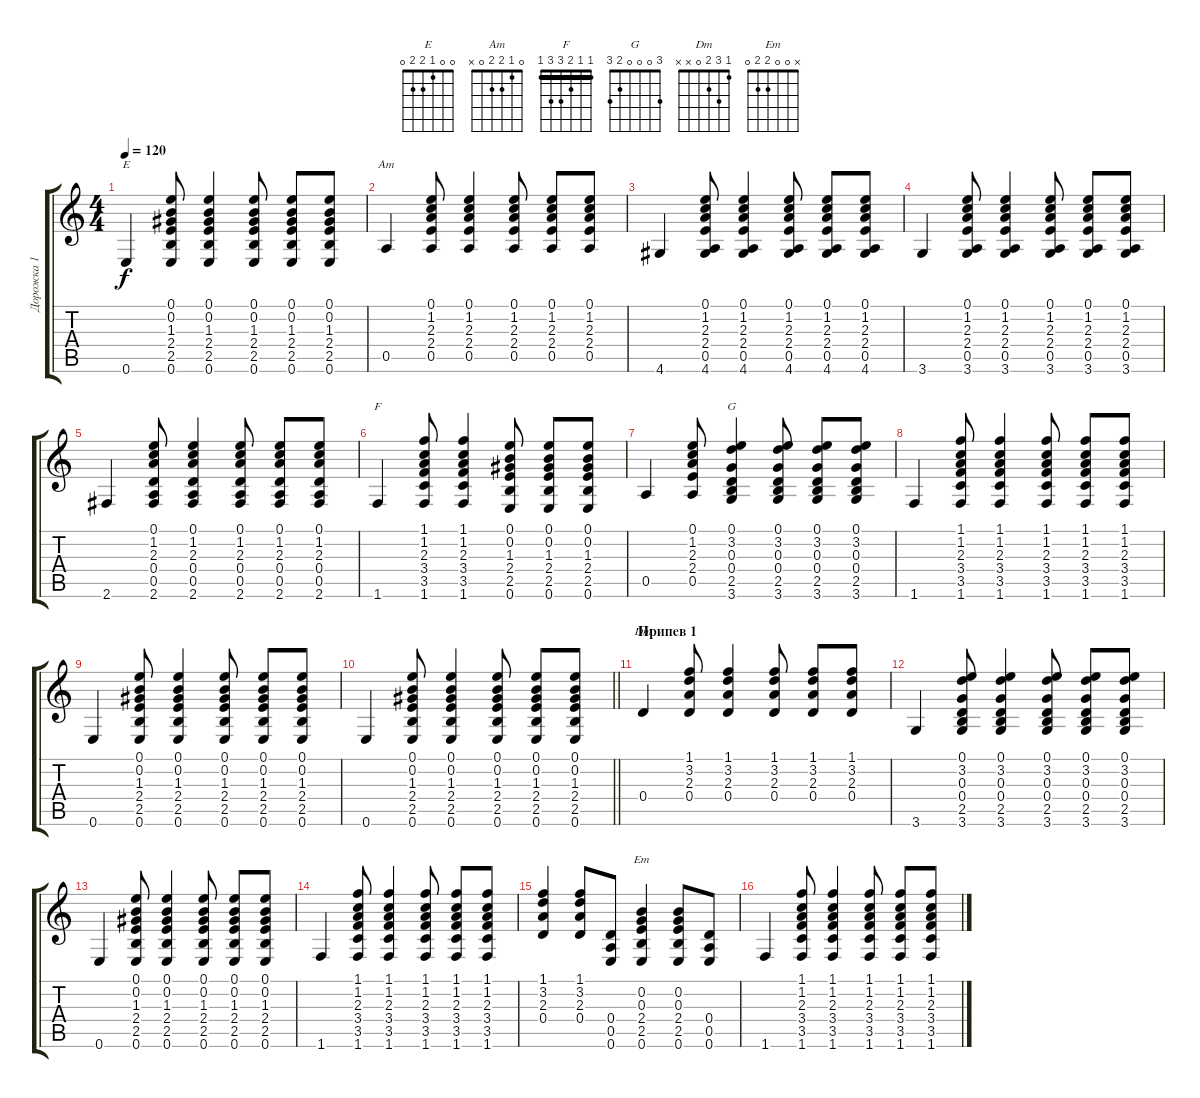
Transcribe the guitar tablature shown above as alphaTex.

\track ("Дорожка 1" "Дорожка 1") {instrument acousticguitarsteel}
\staff {score tabs}
\tuning (E4 B3 G3 D3 A2 E2) {hide}
\chord ("E" 0 0 1 2 2 0)
\chord ("Am" 0 1 2 2 0 x)
\chord ("F" 1 1 2 3 3 1) {barre 1}
\chord ("G" 3 0 0 0 2 3)
\chord ("Dm" 1 3 2 0 x x)
\chord ("Em" x 0 0 2 2 0)
\ts (4 4)
\tempo 120
\clef g2
\ks c
0.6.4{ch "E" dy f} (0.1 0.2 1.3 2.4 2.5 0.6).8 (0.1 0.2 1.3 2.4 2.5 0.6).4 (0.1 0.2 1.3 2.4 2.5 0.6).8 (0.1 0.2 1.3 2.4 2.5 0.6).8 (0.1 0.2 1.3 2.4 2.5 0.6).8 |
0.5.4{ch "Am"} (0.1 1.2 2.3 2.4 0.5).8 (0.1 1.2 2.3 2.4 0.5).4 (0.1 1.2 2.3 2.4 0.5).8 (0.1 1.2 2.3 2.4 0.5).8 (0.1 1.2 2.3 2.4 0.5).8 |
4.6.4 (0.1 1.2 2.3 2.4 0.5 4.6).8 (0.1 1.2 2.3 2.4 0.5 4.6).4 (0.1 1.2 2.3 2.4 0.5 4.6).8 (0.1 1.2 2.3 2.4 0.5 4.6).8 (0.1 1.2 2.3 2.4 0.5 4.6).8 |
3.6.4 (0.1 1.2 2.3 2.4 0.5 3.6).8 (0.1 1.2 2.3 2.4 0.5 3.6).4 (0.1 1.2 2.3 2.4 0.5 3.6).8 (0.1 1.2 2.3 2.4 0.5 3.6).8 (0.1 1.2 2.3 2.4 0.5 3.6).8 |
2.6.4 (0.1 1.2 2.3 0.4 0.5 2.6).8 (0.1 1.2 2.3 0.4 0.5 2.6).4 (0.1 1.2 2.3 0.4 0.5 2.6).8 (0.1 1.2 2.3 0.4 0.5 2.6).8 (0.1 1.2 2.3 0.4 0.5 2.6).8 |
1.6.4{ch "F"} (1.1 1.2 2.3 3.4 3.5 1.6).8 (1.1 1.2 2.3 3.4 3.5 1.6).4 (0.1 0.2 1.3 2.4 2.5 0.6).8 (0.1 0.2 1.3 2.4 2.5 0.6).8 (0.1 0.2 1.3 2.4 2.5 0.6).8 |
0.5.4 (0.1 1.2 2.3 2.4 0.5).8 (0.1 3.2 0.3 0.4 2.5 3.6).4{ch "G"} (0.1 3.2 0.3 0.4 2.5 3.6).8 (0.1 3.2 0.3 0.4 2.5 3.6).8 (0.1 3.2 0.3 0.4 2.5 3.6).8 |
1.6.4 (1.1 1.2 2.3 3.4 3.5 1.6).8 (1.1 1.2 2.3 3.4 3.5 1.6).4 (1.1 1.2 2.3 3.4 3.5 1.6).8 (1.1 1.2 2.3 3.4 3.5 1.6).8 (1.1 1.2 2.3 3.4 3.5 1.6).8 |
0.6.4 (0.1 0.2 1.3 2.4 2.5 0.6).8 (0.1 0.2 1.3 2.4 2.5 0.6).4 (0.1 0.2 1.3 2.4 2.5 0.6).8 (0.1 0.2 1.3 2.4 2.5 0.6).8 (0.1 0.2 1.3 2.4 2.5 0.6).8 |
\barLineRight lightlight
0.6.4 (0.1 0.2 1.3 2.4 2.5 0.6).8 (0.1 0.2 1.3 2.4 2.5 0.6).4 (0.1 0.2 1.3 2.4 2.5 0.6).8 (0.1 0.2 1.3 2.4 2.5 0.6).8 (0.1 0.2 1.3 2.4 2.5 0.6).8 |
\section ("" "Припев 1")
0.4.4{ch "Dm"} (1.1 3.2 2.3 0.4).8 (1.1 3.2 2.3 0.4).4 (1.1 3.2 2.3 0.4).8 (1.1 3.2 2.3 0.4).8 (1.1 3.2 2.3 0.4).8 |
3.6.4 (0.1 3.2 0.3 0.4 2.5 3.6).8 (0.1 3.2 0.3 0.4 2.5 3.6).4 (0.1 3.2 0.3 0.4 2.5 3.6).8 (0.1 3.2 0.3 0.4 2.5 3.6).8 (0.1 3.2 0.3 0.4 2.5 3.6).8 |
0.6.4 (0.1 0.2 1.3 2.4 2.5 0.6).8 (0.1 0.2 1.3 2.4 2.5 0.6).4 (0.1 0.2 1.3 2.4 2.5 0.6).8 (0.1 0.2 1.3 2.4 2.5 0.6).8 (0.1 0.2 1.3 2.4 2.5 0.6).8 |
1.6.4 (1.1 1.2 2.3 3.4 3.5 1.6).8 (1.1 1.2 2.3 3.4 3.5 1.6).4 (1.1 1.2 2.3 3.4 3.5 1.6).8 (1.1 1.2 2.3 3.4 3.5 1.6).8 (1.1 1.2 2.3 3.4 3.5 1.6).8 |
(1.1 3.2 2.3 0.4).4 (1.1 3.2 2.3 0.4).8 (0.4 0.5 0.6).8 (0.2 0.3 2.4 2.5 0.6).4{ch "Em"} (0.2 0.3 2.4 2.5 0.6).8 (0.4 0.5 0.6).8 |
1.6.4 (1.1 1.2 2.3 3.4 3.5 1.6).8 (1.1 1.2 2.3 3.4 3.5 1.6).4 (1.1 1.2 2.3 3.4 3.5 1.6).8 (1.1 1.2 2.3 3.4 3.5 1.6).8 (1.1 1.2 2.3 3.4 3.5 1.6).8
